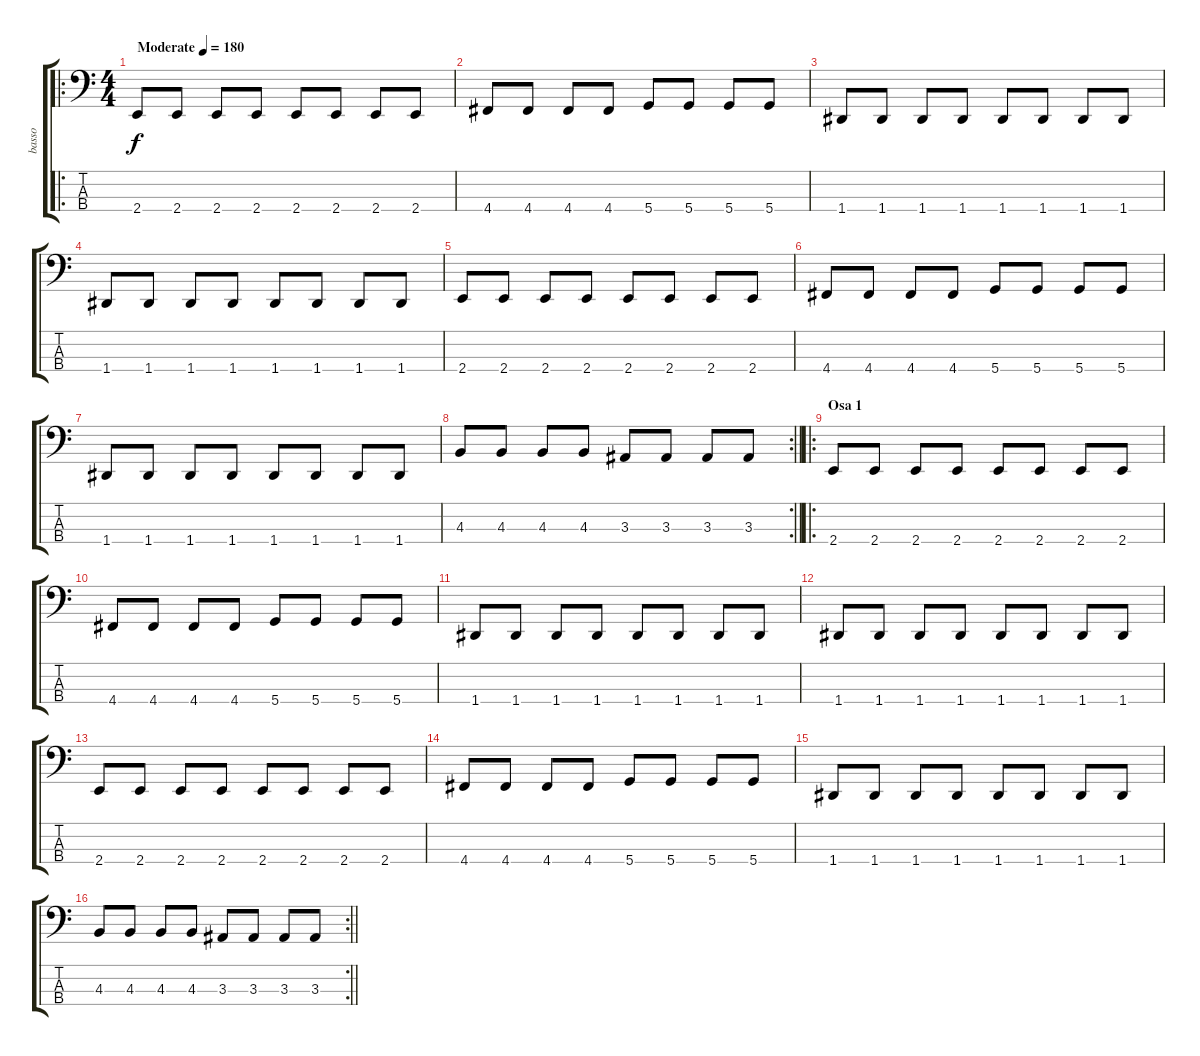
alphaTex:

\track ("basso" "basso") {instrument electricbasspick}
\staff {score tabs}
\tuning (F2 C2 G1 D1) {hide}
\ro
\ts (4 4)
\tempo (180 "Moderate")
\clef f4
\ks c
2.4.8{dy f instrument electricbasspick} 2.4.8 2.4.8 2.4.8 2.4.8 2.4.8 2.4.8 2.4.8 |
4.4.8 4.4.8 4.4.8 4.4.8 5.4.8 5.4.8 5.4.8 5.4.8 |
1.4.8 1.4.8 1.4.8 1.4.8 1.4.8 1.4.8 1.4.8 1.4.8 |
1.4.8 1.4.8 1.4.8 1.4.8 1.4.8 1.4.8 1.4.8 1.4.8 |
2.4.8 2.4.8 2.4.8 2.4.8 2.4.8 2.4.8 2.4.8 2.4.8 |
4.4.8 4.4.8 4.4.8 4.4.8 5.4.8 5.4.8 5.4.8 5.4.8 |
1.4.8 1.4.8 1.4.8 1.4.8 1.4.8 1.4.8 1.4.8 1.4.8 |
\rc 2
\barLineRight lightlight
4.3.8 4.3.8 4.3.8 4.3.8 3.3.8 3.3.8 3.3.8 3.3.8 |
\ro
\section ("" "Osa 1")
2.4.8 2.4.8 2.4.8 2.4.8 2.4.8 2.4.8 2.4.8 2.4.8 |
4.4.8 4.4.8 4.4.8 4.4.8 5.4.8 5.4.8 5.4.8 5.4.8 |
1.4.8 1.4.8 1.4.8 1.4.8 1.4.8 1.4.8 1.4.8 1.4.8 |
1.4.8 1.4.8 1.4.8 1.4.8 1.4.8 1.4.8 1.4.8 1.4.8 |
2.4.8 2.4.8 2.4.8 2.4.8 2.4.8 2.4.8 2.4.8 2.4.8 |
4.4.8 4.4.8 4.4.8 4.4.8 5.4.8 5.4.8 5.4.8 5.4.8 |
1.4.8 1.4.8 1.4.8 1.4.8 1.4.8 1.4.8 1.4.8 1.4.8 |
\rc 2
\barLineRight lightlight
4.3.8 4.3.8 4.3.8 4.3.8 3.3.8 3.3.8 3.3.8 3.3.8
